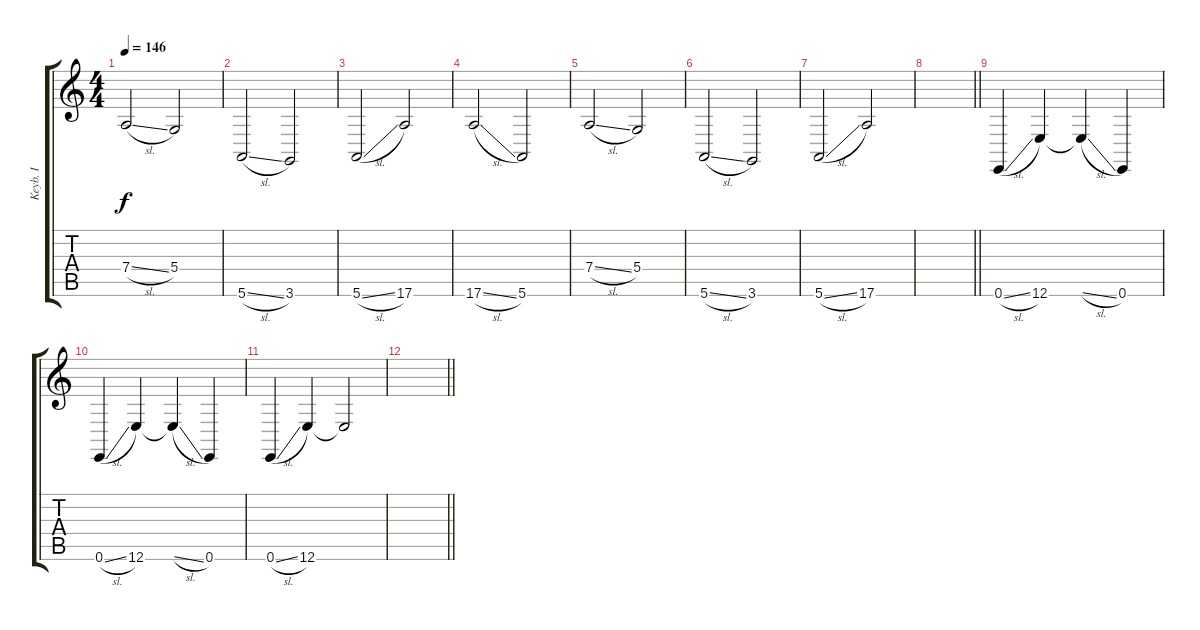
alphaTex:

\track ("Keyb. I" "Keyb. I") {instrument rockorgan}
\staff {score tabs}
\tuning (E4 B3 G3 D3 A2 E2) {hide}
\ts (4 4)
\tempo 146
\clef g2
\ks c
7.4{sl}.2{dy f} 5.4.2 |
5.6{sl}.2 3.6.2 |
5.6{sl}.2 17.6.2 |
17.6{sl}.2 5.6.2 |
7.4{sl}.2 5.4.2 |
5.6{sl}.2 3.6.2 |
5.6{sl}.2 17.6.2 |
\barLineRight lightlight
|
0.6{sl}.4 12.6.4 12.6{sl t}.4 0.6.4 |
0.6{sl}.4 12.6.4 12.6{sl t}.4 0.6.4 |
0.6{sl}.4 12.6.4 12.6{t}.2 |
\barLineRight lightlight
